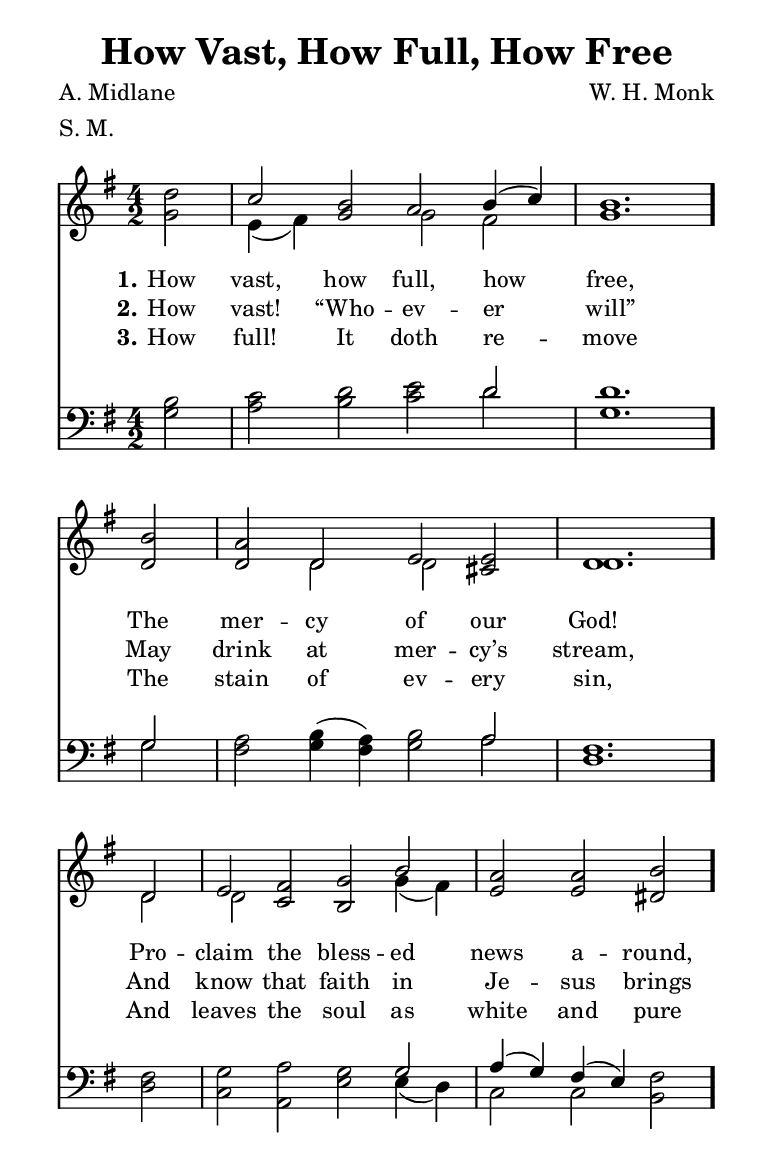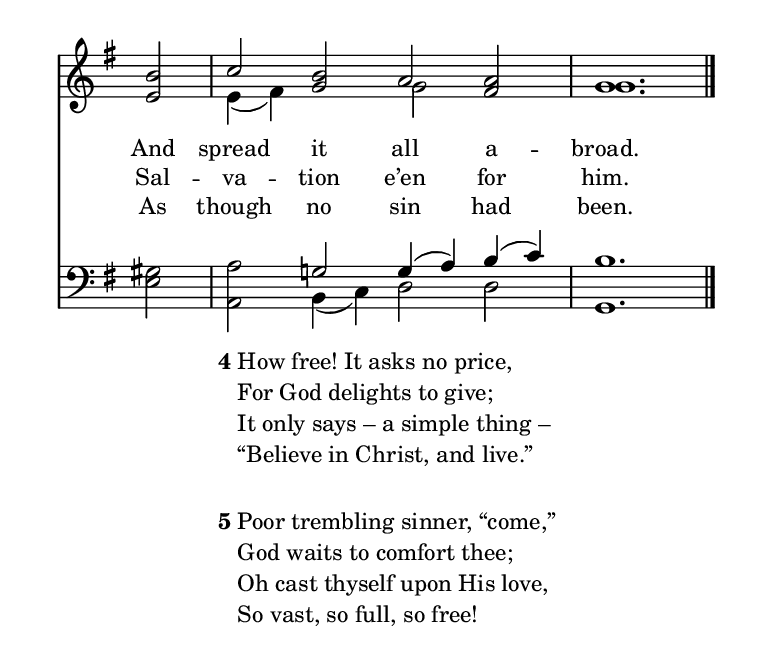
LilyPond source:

\include "common/global.ily"
\paper {
  \include "common/paper.ily"
  ragged-last-bottom = ##t
  system-count = #(cond (is-eogsized 2) (#t #f))
}

\header{
  %gospel
  hymnnumber = "141"
  title = "How Vast, How Full, How Free"
  tunename = "St. Ethelwald"
  meter = "S. M."
  poet = "A. Midlane"
  composer = "W. H. Monk"
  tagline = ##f
}

% for fermata in MIDI
ta = { \tempo 2=80 }
tb = { \tempo 2=40 }

global = {
  \include "common/overrides.ily"
  \override Staff.TimeSignature.style = #'numbered
  \time 4/2
  \override Score.MetronomeMark.transparent = ##t % hide all fermata changes too
  \ta
  \key g \major
  \partial 2
  \autoBeamOff
}

notesSoprano = {
\global
\relative c'' {

  d2 | c b a b4( c) | b1.
  b2 | a d, e e | d1.
  d2 | e fis g b | a a b
  b2 | c b a a | g1.

  \bar "|."

}
}

notesAlto = {
\global
\relative e' {

  g2 | e4( fis) g2 g fis | g1.
  d2 | d d d cis | d1.
  d2 | d c b g'4( fis) | e2 e dis
  e2 | e4( fis) g2 g fis | g1.

}
}

notesTenor = {
\global
\relative a {

  b2 | c d e d | d1.
  g,2 | a b4( a) b2 a | fis1.
  fis2 | g a g g | a4( g) fis( e) fis2
  gis2 | a g! g4( a) b( c) | b1.

}
}

notesBass = {
\global
\relative f {

  g2 | a b c d | g,1.
  g2 | fis g4( fis) g2 a | d,1.
  d2 | c a e' e4( d) | c2 c b
  e2 | a, b4( c) d2 d | g,1.

}
}

wordsA = \lyricmode {
\set stanza = "1."

How vast, how full, how free, \bar "."
The mer -- cy of our God! \bar "." \break
Pro -- claim the bless -- ed news a -- round, \bar "."
And spread it all a -- broad. \bar "."

}

wordsB = \lyricmode {
\set stanza = "2."

How vast! “Who -- ev -- er will”
May drink at mer -- cy’s stream,
And know that faith in Je -- sus brings
Sal -- va -- tion e’en for him.

}

wordsC = \lyricmode {
\set stanza = "3."

How full! It doth re -- move
The stain of ev -- ery sin,
And leaves the soul as white and pure
As though no sin had been.

}

wordsD = \markuplist {

\line { How free! It asks no price, }
\line { For God delights to give; }
\line { It only says – a simple thing – }
\line { “Believe in Christ, and live.” }

}

wordsE = \markuplist {

\line { Poor trembling sinner, “come,” }
\line { God waits to comfort thee; }
\line { Oh cast thyself upon His love, }
\line { So vast, so full, so free! }

}

\score {
  \context ChoirStaff <<
    \context Staff = upper <<
      \set Staff.autoBeaming = ##f
      \set ChoirStaff.systemStartDelimiter = #'SystemStartBar
      \set ChoirStaff.printPartCombineTexts = ##f
      \partcombine #'(2 . 9) \notesSoprano \notesAlto
      \context NullVoice = sopranos { \voiceOne << \notesSoprano >> }
      \context NullVoice = altos { \voiceTwo << \notesAlto >> }
      \context Lyrics = one   \lyricsto sopranos \wordsA
      \context Lyrics = two   \lyricsto sopranos \wordsB
      \context Lyrics = three \lyricsto sopranos \wordsC
    >>
    \context Staff = men <<
      \set Staff.autoBeaming = ##f
      \clef bass
      \set ChoirStaff.printPartCombineTexts = ##f
      \partcombine #'(2 . 9) \notesTenor \notesBass
      \context NullVoice = tenors { \voiceOne << \notesTenor >> }
      \context NullVoice = basses { \voiceTwo << \notesBass >> }
    >>
  >>
  \layout {
    \include "common/layout.ily"
  }
  \midi{
    \include "common/midi.ily"
  }
}

\noPageBreak

\markup { \fill-line { \column {
  \line{ \bold 4 \column { \wordsD } } \combine \null \vspace #1
  \line{ \bold 5 \column { \wordsE } } \combine \null \vspace #1
} } }

\version "2.19.49"  % necessary for upgrading to future LilyPond versions.

% vi:set et ts=2 sw=2 ai nocindent syntax=lilypond:
